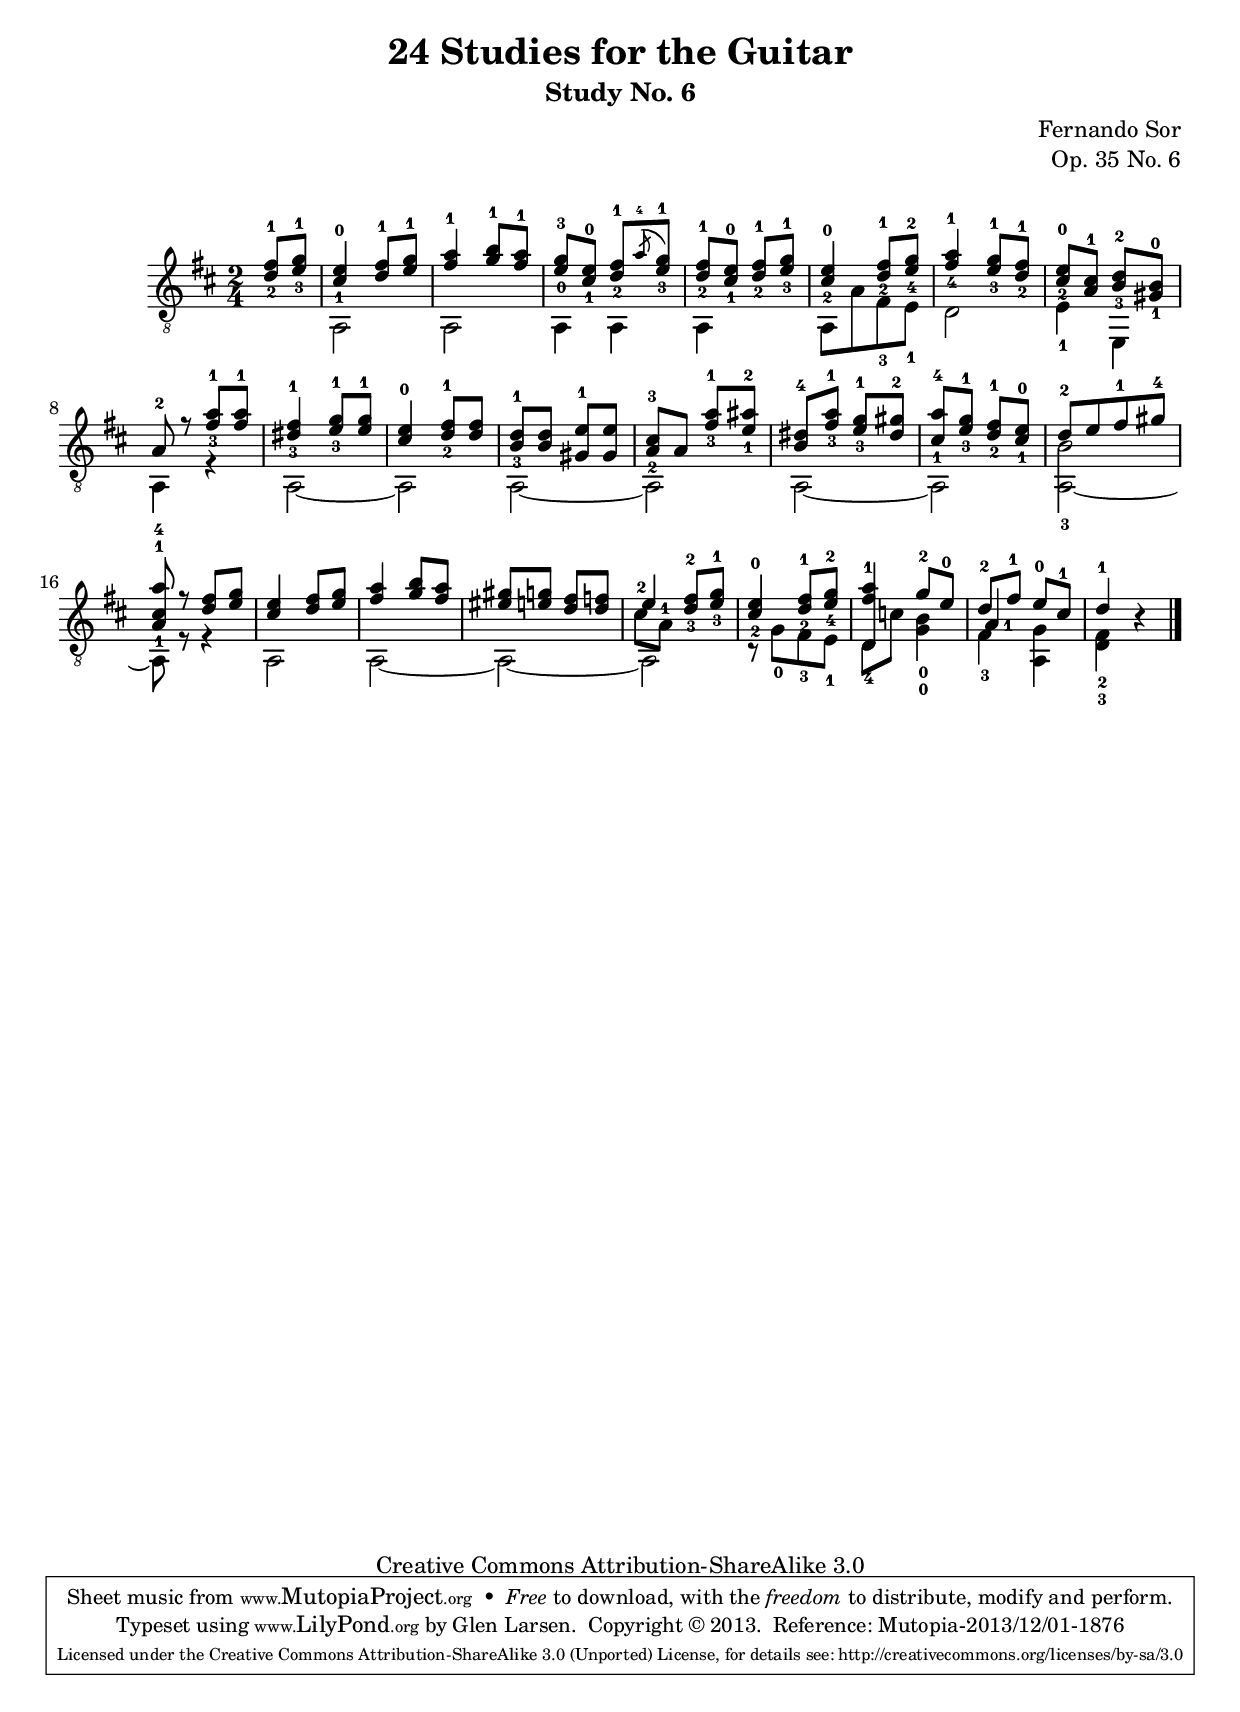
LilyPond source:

\version "2.16.1"
\header {
  title = "24 Studies for the Guitar"
  subtitle = "Study No. 6"
  composer = "Fernando Sor"
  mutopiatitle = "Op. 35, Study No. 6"
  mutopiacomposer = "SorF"
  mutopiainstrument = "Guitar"
  opus = "Op. 35 No. 6"
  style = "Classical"
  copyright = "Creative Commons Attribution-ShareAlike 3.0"
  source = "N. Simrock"
  % From Boije 481-2, enscribed "Bonn Chez N. Simrock"
  date = "1828"
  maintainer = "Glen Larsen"
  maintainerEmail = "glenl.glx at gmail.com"

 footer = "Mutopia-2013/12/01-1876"
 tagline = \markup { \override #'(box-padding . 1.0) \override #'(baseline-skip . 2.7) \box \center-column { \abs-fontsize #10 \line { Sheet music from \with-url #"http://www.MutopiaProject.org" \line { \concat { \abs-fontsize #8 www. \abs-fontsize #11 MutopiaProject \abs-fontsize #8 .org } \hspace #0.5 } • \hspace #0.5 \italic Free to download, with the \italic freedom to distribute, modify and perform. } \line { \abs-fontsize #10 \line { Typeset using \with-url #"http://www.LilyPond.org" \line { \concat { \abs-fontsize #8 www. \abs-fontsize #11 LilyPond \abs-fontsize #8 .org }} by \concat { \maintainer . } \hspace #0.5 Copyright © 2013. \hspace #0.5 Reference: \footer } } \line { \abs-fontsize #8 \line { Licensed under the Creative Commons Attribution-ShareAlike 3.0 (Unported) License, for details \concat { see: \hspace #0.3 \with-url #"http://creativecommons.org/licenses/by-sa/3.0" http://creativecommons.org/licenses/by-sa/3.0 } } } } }
}

\paper {
  % add space between composer/opus markup and first staff
  markup-system-spacing #'padding = #3
  % add a little space between composer and opus
  markup-markup-spacing #'padding = #1.2
  top-margin = #8
  bottom-margin = #10
}

global = {
  \time 2/4
  \key d \major
}

upperVoice = \relative c' {
  \voiceOne
  \set fingeringOrientations = #'(up down)

  \partial 4 { <d-2 fis-1>8 <e-3 g-1> | }
  <cis-1 e-0>4 <d fis-1>8 <e g-1> |
  <fis a-1>4 <g b-1>8 <fis a-1> |
  <e-0 g-3>8 <cis-1 e-0> <d-2 fis-1>
    \once\override Fingering #'extra-offset = #'(0 . 1.0)
    \acciaccatura {a'-4} <e-3 g-1> |
  <d-2 fis-1>8 <cis-1 e-0> <d-2 fis-1> <e-3 g-1> |

  <cis-2 e-0>4
    \once\override Fingering #'extra-offset = #'(0 . .35)
    <d-2 fis-1>8 <e-4 g-2> |
  <fis-4 a-1>4 <e-3 g-1>8 <d-2 fis-1> |
  \once\override Fingering #'extra-offset = #'(0 . .35)
  <cis-2 e-0>8 <a-1 cis> <b-3 d-2> <gis-1 b-0> |
  <a-2>8 r <fis'-3 a-1> <fis a-1> |
  <dis-3 fis-1>4 <e-3 g-1>8 <e g-1> |

  <cis e-0>4 <d-2 fis-1>8 <d fis> |
  <b-3 d-1>8 <b d> <e gis,-1> <e gis,> |
  <cis-3 a-2>8 a <fis'-3 a-1> <e-1 ais-2> |
  <dis b-4>8 <fis-3 a-1> <e-3 g-1> <dis gis-2> |
  <cis-1 a'-4>8 <e-3 g-1> <d-2 fis-1> <cis-1 e-0> |

  <d-2>8[ e <fis-1> <gis-4>8] |
  <a-4 cis,-1 a-1>8 r <fis d> <g e> |
  <e cis>4 <fis d>8 <g e> |
  <a fis>4 <b g>8 <a fis> |
  <gis eis>8 <g e> <fis d> <f d> |

  << { e4 <fis-2 d-3>8 <g-1 e-3> } \\
     { \once\override Fingering #'extra-offset = #'(0 . 1.0)
       \stemDown\shiftOn <cis,-2>8[ <a-1>8] s4 } >> |
  <e'-0 cis-2>4 <fis-1 d-2>8 <g-2 e-4> |
 \once\override Fingering #'extra-offset = #'(0 . -1.5)
    <a-1 fis-4 d,>4 <g-2>8 <e-0> 
  << { <d-2>8 <fis-1> <e-0> <cis-1> } \\
     { \set fingeringOrientations = #'(right) 
       \stemUp\shiftOn <a-1>4 s } >> |
  <d-1>4 s |

  \bar "|."
}

lowerVoice = \relative c {
  \set fingeringOrientations = #'(down)
  \voiceTwo
  \partial 4 { s4 }
  a2 |
  a2 |
  a4 a |
  a4 s |

  a8[ a' <fis-3> <e-1>8] |
  d2 |
  <e-1>4 e, |
  a4 r |
  a2~ |

  a2 |
  a2~ |
  a2 |
  a2~ |
  a2 |

  <a~ b'-3>2 |
  a8 r r4 |
  a2 |
  a2~ |
  a2~ |

  a2 |
  c8\rest <g'-0>8[ <fis-3> <e-1>8] |
  d8 c' <g-0 b-0>4 |
  <fis-3>4 <g a,> |
  <fis-2 d-3>4 b\rest |
}


\score {
  <<
    \new Staff = "Guitar" \with {
      \override DynamicTextSpanner #'style = #'none
      \override Fingering #'staff-padding = #'()
      \override Fingering #'add-stem-support = ##t
      \override DynamicText #'self-alignment-X = #-1
    }
    <<
      \set Staff.midiInstrument = #"acoustic guitar (nylon)"
      \global
      \clef "treble_8"
      \context Voice = "upperVoice" \upperVoice
      \context Voice = "lowerVoice" \lowerVoice
    >>
%{
    \new TabStaff = "Guitar tabs"
    <<
      \clef "moderntab"
      \global
      \context TabVoice = "upperVoice" \upperVoice
      \context TabVoice = "lowerVoice" \lowerVoice
    >>
%}
  >>
  \layout {}
  \midi {
    \tempo 4 = 180
  }
}
